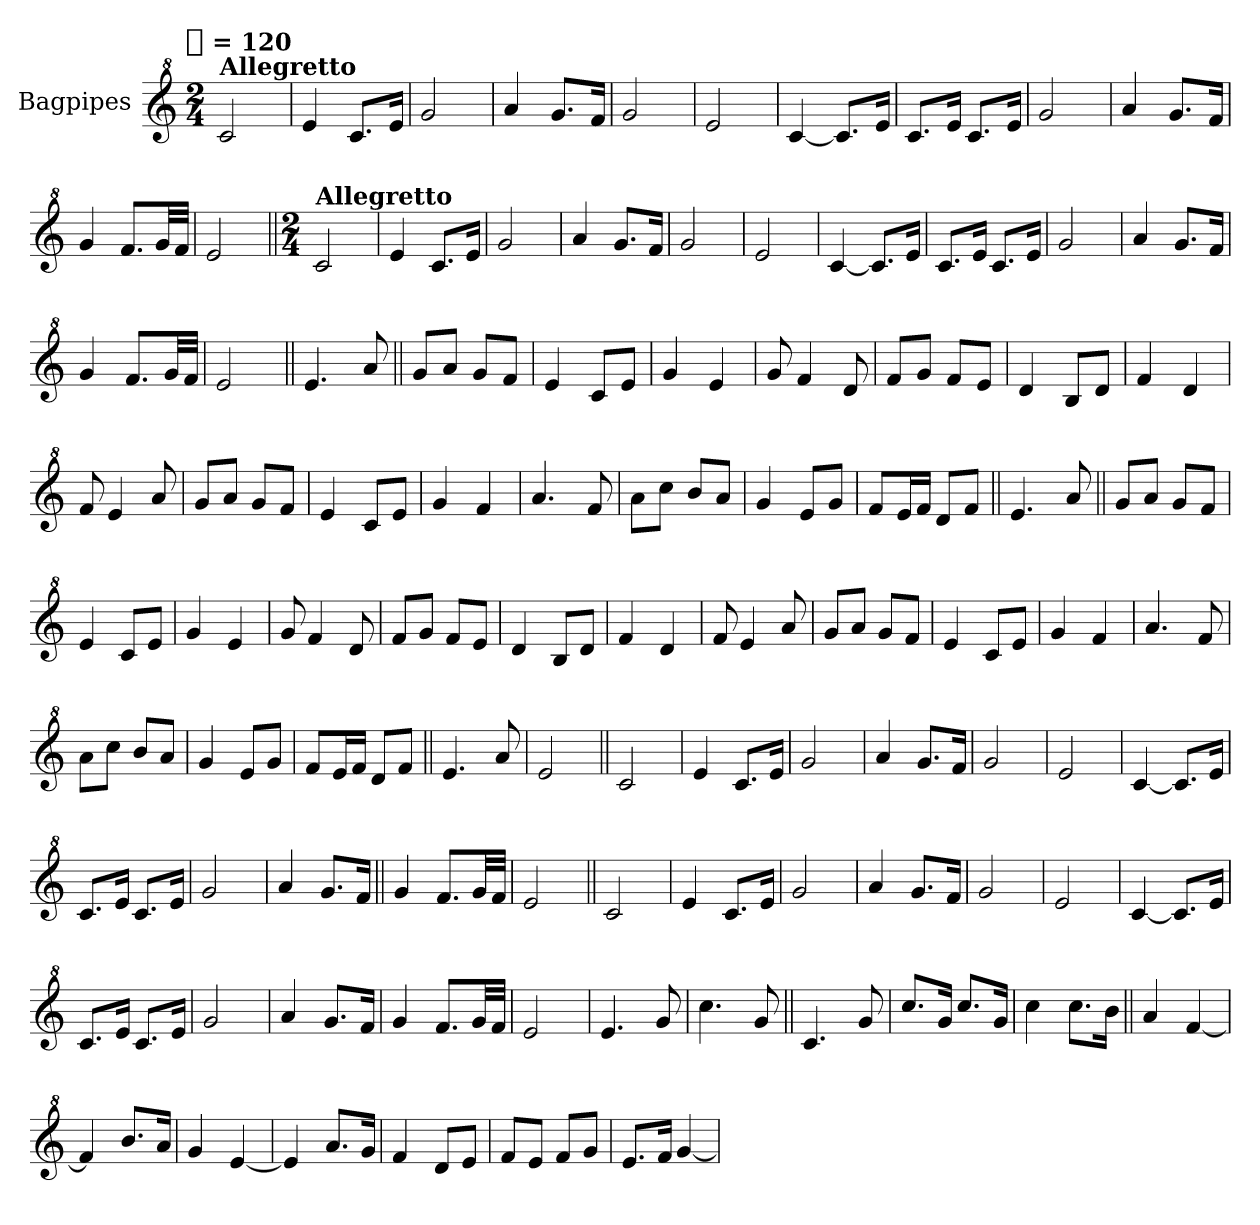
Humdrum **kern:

**kern
*part1
*staff1
*I"Bagpipes
*I'Bag
*clefG^2
*k[]
!!LO:TX:omd:t=[quarter] = 120
*M2/4
*MM120
=1
!LO:TX:a:B:t=Allegretto
2cc
=
4ee
8.ccL
16eeJk
=
2gg
=
4aa
8.ggL
16ffJk
=
2gg
=
2ee
=
[4cc
8.ccL]
16eeJk
=
8.ccL
16eeJk
8.ccL
16eeJk
=
2gg
=
4aa
8.ggL
16ffJk
=
4gg
8.ffL
32ggLL
32ffJJJ
=
2ee
=||
*M2/4
*MM120
!LO:TX:a:B:t=Allegretto
2cc
=
4ee
8.ccL
16eeJk
=
2gg
=
4aa
8.ggL
16ffJk
=
2gg
=
2ee
=
[4cc
8.ccL]
16eeJk
=
8.ccL
16eeJk
8.ccL
16eeJk
=
2gg
=
4aa
8.ggL
16ffJk
=
4gg
8.ffL
32ggLL
32ffJJJ
=
2ee
=||
4.ee
8aa
=||
8ggL
8aaJ
8ggL
8ffJ
=
4ee
8ccL
8eeJ
=
4gg
4ee
=
8gg
4ff
8dd
=
8ffL
8ggJ
8ffL
8eeJ
=
4dd
8bL
8ddJ
=
4ff
4dd
=
8ff
4ee
8aa
=
8ggL
8aaJ
8ggL
8ffJ
=
4ee
8ccL
8eeJ
=
4gg
4ff
=
4.aa
8ff
=
8aaL
8cccJ
8bbL
8aaJ
=
4gg
8eeL
8ggJ
=
8ffL
16eeL
16ffJJ
8ddL
8ffJ
=||
4.ee
8aa
=||
8ggL
8aaJ
8ggL
8ffJ
=
4ee
8ccL
8eeJ
=
4gg
4ee
=
8gg
4ff
8dd
=
8ffL
8ggJ
8ffL
8eeJ
=
4dd
8bL
8ddJ
=
4ff
4dd
=
8ff
4ee
8aa
=
8ggL
8aaJ
8ggL
8ffJ
=
4ee
8ccL
8eeJ
=
4gg
4ff
=
4.aa
8ff
=
8aaL
8cccJ
8bbL
8aaJ
=
4gg
8eeL
8ggJ
=
8ffL
16eeL
16ffJJ
8ddL
8ffJ
=||
4.ee
8aa
=
2ee
=||
2cc
=
4ee
8.ccL
16eeJk
=
2gg
=
4aa
8.ggL
16ffJk
=
2gg
=
2ee
=
[4cc
8.ccL]
16eeJk
=
8.ccL
16eeJk
8.ccL
16eeJk
=
2gg
=
4aa
8.ggL
16ffJk
=||
4gg
8.ffL
32ggLL
32ffJJJ
=
2ee
=||
2cc
=
4ee
8.ccL
16eeJk
=
2gg
=
4aa
8.ggL
16ffJk
=
2gg
=
2ee
=
[4cc
8.ccL]
16eeJk
=
8.ccL
16eeJk
8.ccL
16eeJk
=
2gg
=
4aa
8.ggL
16ffJk
=
4gg
8.ffL
32ggLL
32ffJJJ
=
2ee
=
4.ee
8gg
=
4.ccc
8gg
=||
4.cc
8gg
=
8.cccL
16ggJk
8.cccL
16ggJk
=
4ccc
8.cccL
16bbJk
=||
4aa
[4ff
=
4ff]
8.bbL
16aaJk
=
4gg
[4ee
=
4ee]
8.aaL
16ggJk
=
4ff
8ddL
8eeJ
=
8ffL
8eeJ
8ffL
8ggJ
=
8.eeL
16ffJk
[4gg
=
*-
